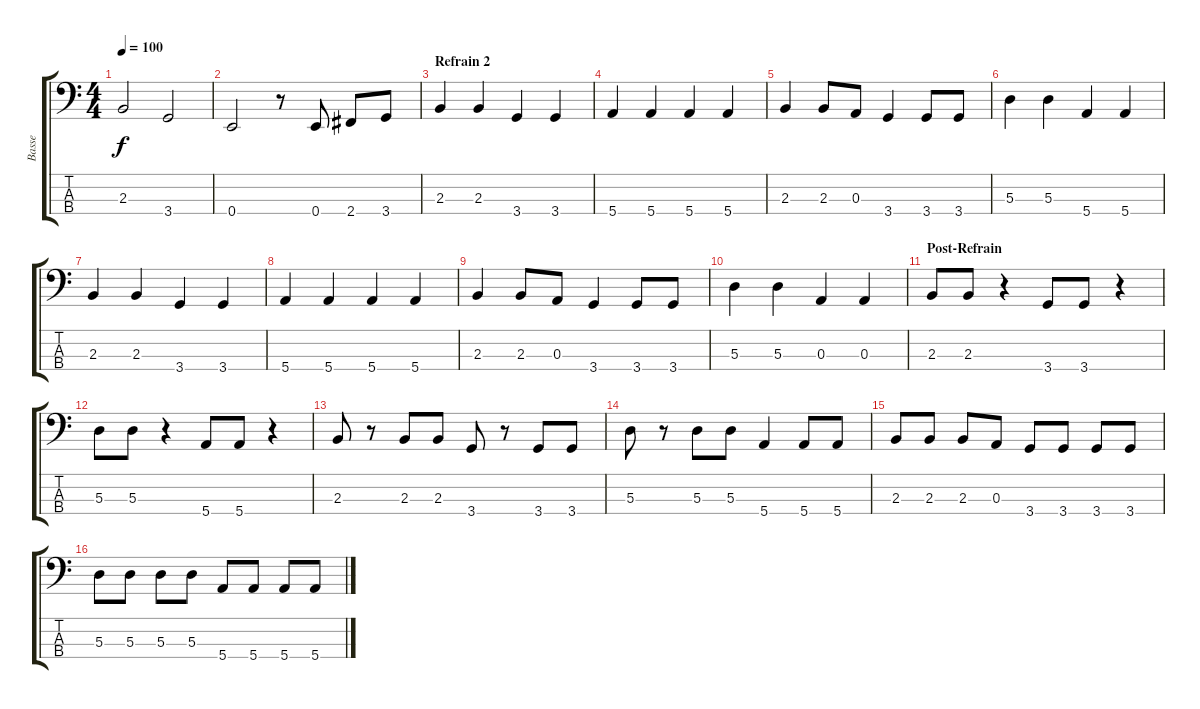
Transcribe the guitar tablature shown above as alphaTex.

\track ("Basse" "Basse") {instrument electricbasspick}
\staff {score tabs}
\tuning (G2 D2 A1 E1) {hide}
\ts (4 4)
\tempo 100
\clef f4
\ks c
2.3.2{dy f} 3.4.2 |
0.4.2 r.8 0.4.8 2.4.8 3.4.8 |
\section ("" "Refrain 2")
2.3.4 2.3.4 3.4.4 3.4.4 |
5.4.4 5.4.4 5.4.4 5.4.4 |
2.3.4 2.3.8 0.3.8 3.4.4 3.4.8 3.4.8 |
5.3.4 5.3.4 5.4.4 5.4.4 |
2.3.4 2.3.4 3.4.4 3.4.4 |
5.4.4 5.4.4 5.4.4 5.4.4 |
2.3.4 2.3.8 0.3.8 3.4.4 3.4.8 3.4.8 |
5.3.4 5.3.4 0.3.4 0.3.4 |
\section ("" "Post-Refrain")
2.3.8 2.3.8 r.4 3.4.8 3.4.8 r.4 |
5.3.8 5.3.8 r.4 5.4.8 5.4.8 r.4 |
2.3.8 r.8 2.3.8 2.3.8 3.4.8 r.8 3.4.8 3.4.8 |
5.3.8 r.8 5.3.8 5.3.8 5.4.4 5.4.8 5.4.8 |
2.3.8 2.3.8 2.3.8 0.3.8 3.4.8 3.4.8 3.4.8 3.4.8 |
5.3.8 5.3.8 5.3.8 5.3.8 5.4.8 5.4.8 5.4.8 5.4.8
